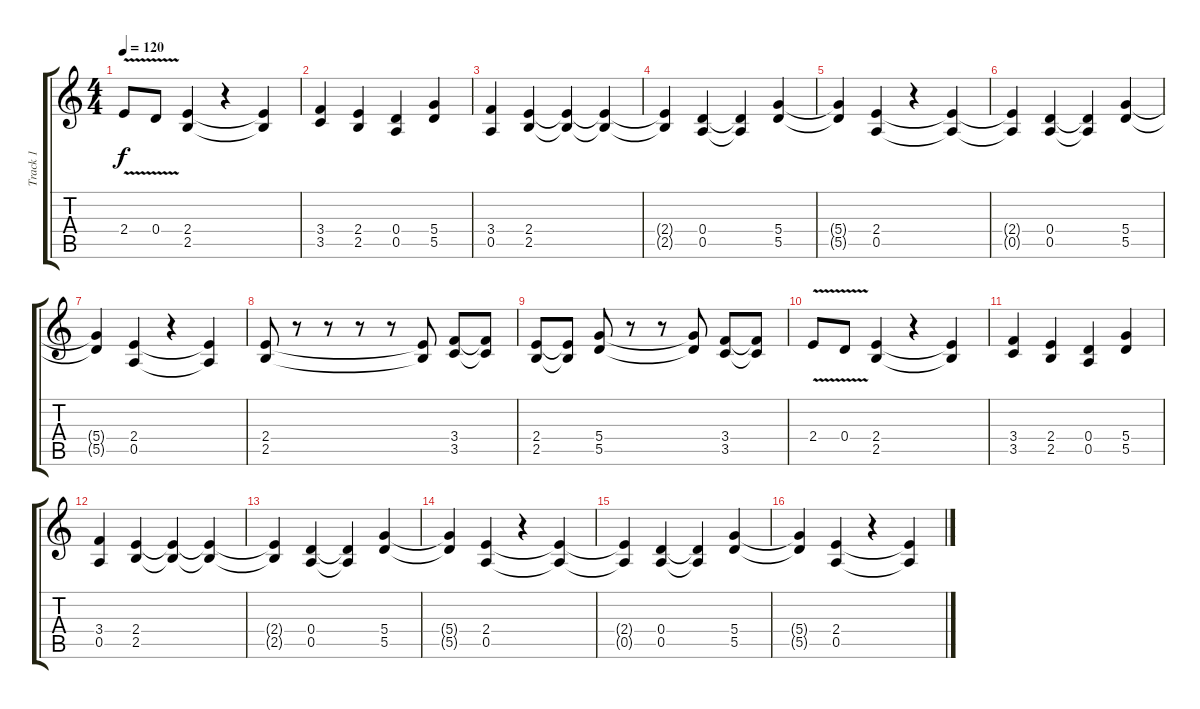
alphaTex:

\track ("Track 1" "Track 1") {instrument distortionguitar}
\staff {score tabs}
\tuning (E4 B3 G3 D3 A2 E2) {hide}
\ts (4 4)
\tempo 120
\clef g2
\ks c
2.4{v}.8{dy f} 0.4{v}.8 (2.4 2.5).4 r.4 (2.4{t} 2.5{t}).4 |
(3.4 3.5).4 (2.4 2.5).4 (0.4 0.5).4 (5.4 5.5).4 |
(3.4 0.5).4 (2.4 2.5).4 (2.4{t} 2.5{t}).4 (2.4{t} 2.5{t}).4 |
(2.4{t} 2.5{t}).4 (0.4 0.5).4 (0.4{t} 0.5{t}).4 (5.4 5.5).4 |
(5.4{t} 5.5{t}).4 (2.4 0.5).4 r.4 (2.4{t} 0.5{t}).4 |
(2.4{t} 0.5{t}).4 (0.4 0.5).4 (0.4{t} 0.5{t}).4 (5.4 5.5).4 |
(5.4{t} 5.5{t}).4 (2.4 0.5).4 r.4 (2.4{t} 0.5{t}).4 |
(2.4 2.5).8 r.8 r.8 r.8 r.8 (2.4{t} 2.5{t}).8 (3.4 3.5).8 (3.4{t} 3.5{t}).8 |
(2.4 2.5).8 (2.4{t} 2.5{t}).8 (5.4 5.5).8 r.8 r.8 (5.4{t} 5.5{t}).8 (3.4 3.5).8 (3.4{t} 3.5{t}).8 |
2.4{v}.8 0.4{v}.8 (2.4 2.5).4 r.4 (2.4{t} 2.5{t}).4 |
(3.4 3.5).4 (2.4 2.5).4 (0.4 0.5).4 (5.4 5.5).4 |
(3.4 0.5).4 (2.4 2.5).4 (2.4{t} 2.5{t}).4 (2.4{t} 2.5{t}).4 |
(2.4{t} 2.5{t}).4 (0.4 0.5).4 (0.4{t} 0.5{t}).4 (5.4 5.5).4 |
(5.4{t} 5.5{t}).4 (2.4 0.5).4 r.4 (2.4{t} 0.5{t}).4 |
(2.4{t} 0.5{t}).4 (0.4 0.5).4 (0.4{t} 0.5{t}).4 (5.4 5.5).4 |
(5.4{t} 5.5{t}).4 (2.4 0.5).4 r.4 (2.4{t} 0.5{t}).4
